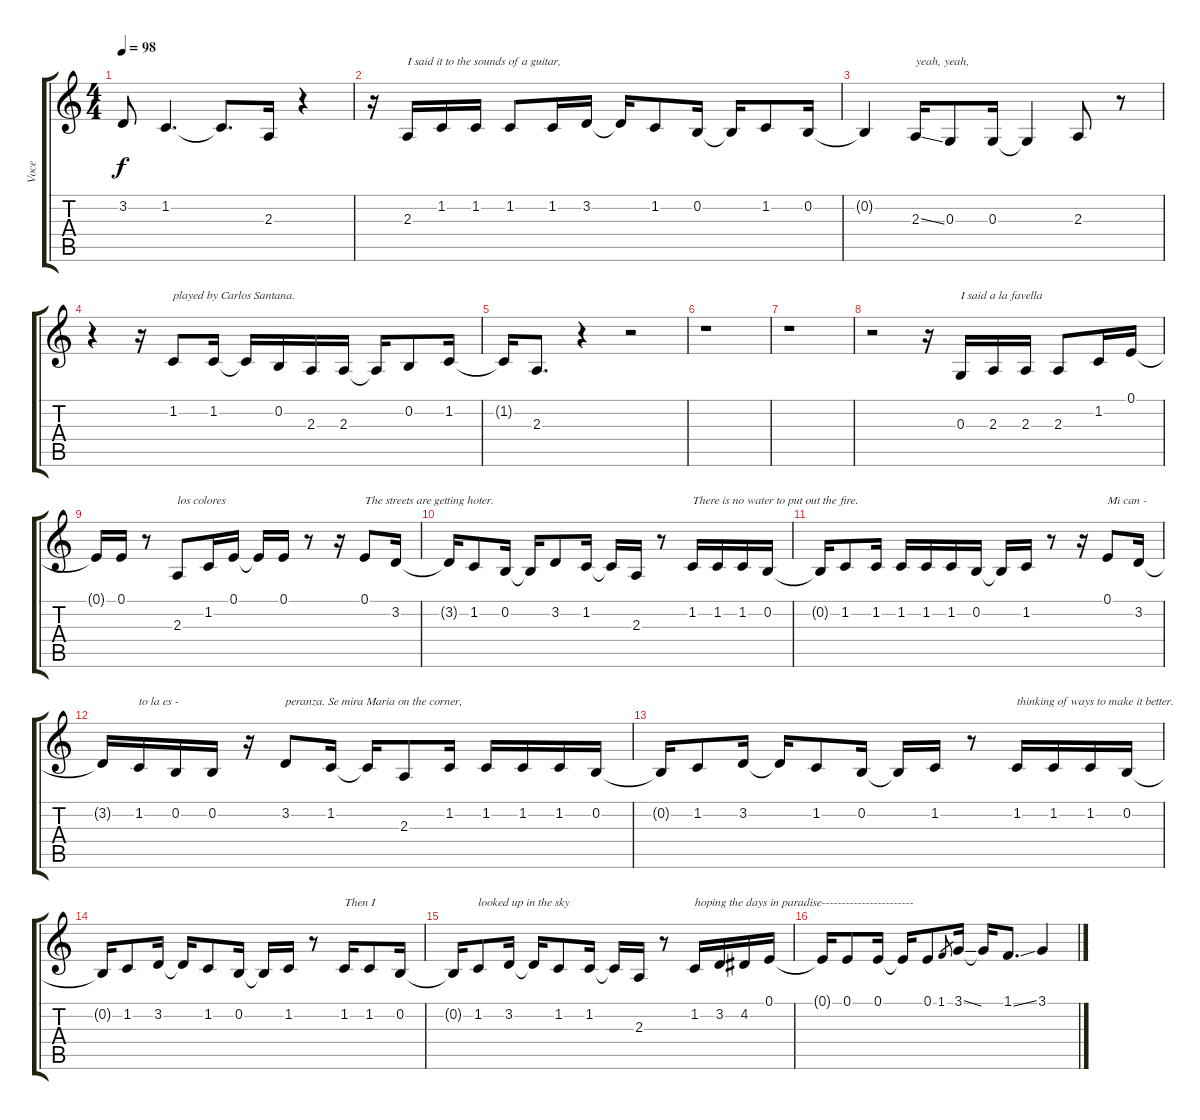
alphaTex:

\track ("Voce" "Voce") {instrument altosax}
\staff {score tabs}
\tuning (E4 B3 G3 D3 A2 E2) {hide}
\ts (4 4)
\tempo 98
\clef g2
\ks c
3.2.8{dy f} 1.2.4{d} 1.2{t}.8{d} 2.3.16 r.4 |
r.16 2.3.16{txt "I said it to the sounds of a guitar,   "} 1.2.16 1.2.16 1.2.8 1.2.16 3.2.16 3.2{t}.16 1.2.8 0.2.16 0.2{t}.16 1.2.8 0.2.16 |
0.2{t}.4 2.3{ss}.16{txt "yeah, yeah,"} 0.3.8 0.3.16 0.3{t}.4 2.3.8 r.8 |
r.4 r.16 1.2.8{txt "played by Carlos Santana."} 1.2.16 1.2{t}.16 0.2.16 2.3.16 2.3.16 2.3{t}.16 0.2.8 1.2.16 |
1.2{t}.16 2.3.8{d} r.4 r.2 |
r.1 |
r.1 |
r.2 r.16 0.3.16{txt "I said a la favella"} 2.3.16 2.3.16 2.3.8 1.2.16 0.1.16 |
0.1{t}.16 0.1.16 r.8 2.3.8{txt "los colores"} 1.2.16 0.1.16 0.1{t}.16 0.1.16 r.8 r.16 0.1.8{txt "The streets are getting hoter."} 3.2.16 |
3.2{t}.16 1.2.8 0.2.16 0.2{t}.16 3.2.8 1.2.16 1.2{t}.16 2.3.16 r.8 1.2.16{txt "There is no water to put out the fire."} 1.2.16 1.2.16 0.2.16 |
0.2{t}.16 1.2.8 1.2.16 1.2.16 1.2.16 1.2.16 0.2.16 0.2{t}.16 1.2.16 r.8 r.16 0.1.8{txt "Mi can -"} 3.2.16 |
3.2{t}.16 1.2.16{txt "to la es -"} 0.2.16 0.2.16 r.16 3.2.8{txt "peranza. Se mira Maria on the corner,"} 1.2.16 1.2{t}.16 2.3.8 1.2.16 1.2.16 1.2.16 1.2.16 0.2.16 |
0.2{t}.16 1.2.8 3.2.16 3.2{t}.16 1.2.8 0.2.16 0.2{t}.16 1.2.16 r.8 1.2.16{txt "thinking of ways to make it better."} 1.2.16 1.2.16 0.2.16 |
0.2{t}.16 1.2.8 3.2.16 3.2{t}.16 1.2.8 0.2.16 0.2{t}.16 1.2.16 r.8 1.2.16{txt "Then I"} 1.2.8 0.2.16 |
0.2{t}.16 1.2.8{txt "looked up in the sky"} 3.2.16 3.2{t}.16 1.2.8 1.2.16 1.2{t}.16 2.3.16 r.8 1.2.16{txt "hoping the days in paradise-----------------------"} 3.2.16 4.2.16 0.1.16 |
0.1{t}.16 0.1.8 0.1.16 0.1{t}.16 0.1.8 1.1.8{gr} 3.1{ss}.16 3.1{t}.16 1.1{ss}.8{d} 3.1.4
